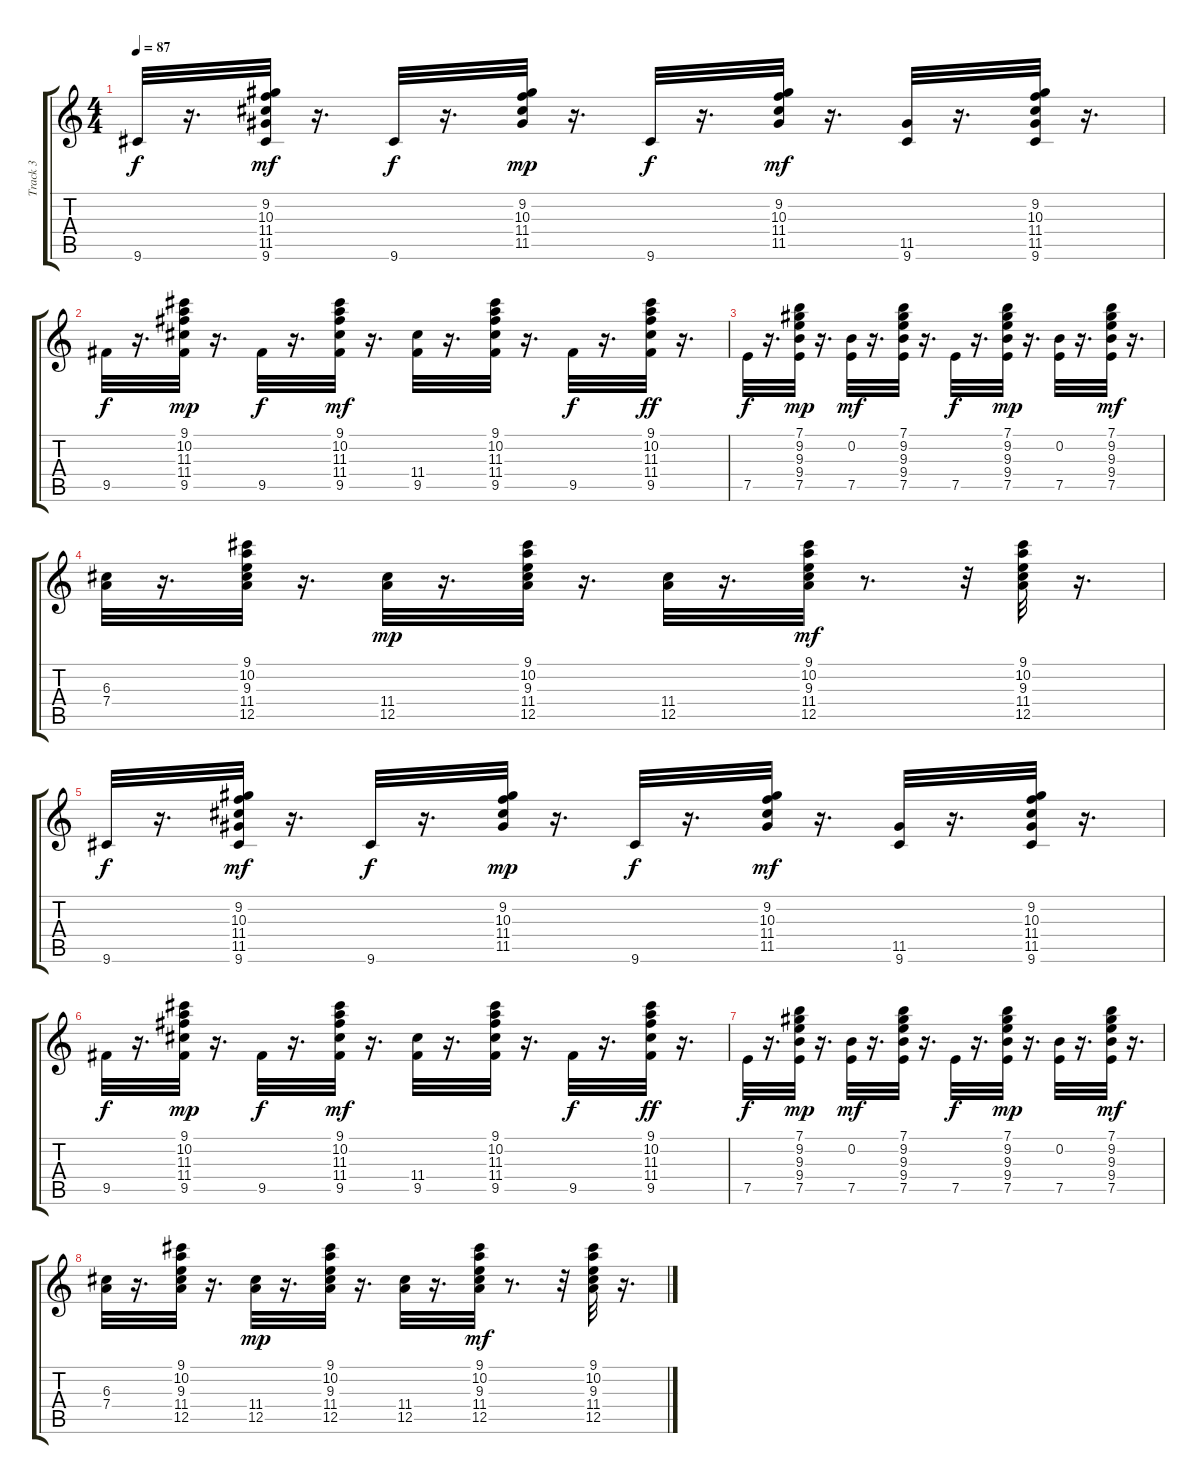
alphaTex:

\track ("Track 3" "Track 3") {instrument acousticguitarsteel}
\staff {score tabs}
\tuning (E4 B3 G3 D3 A2 E2) {hide}
\ts (4 4)
\tempo 87
\clef g2
\ks c
9.6.32{dy f} r.16{d} (9.2 10.3 11.4 11.5 9.6).32{dy mf} r.16{d} 9.6.32{dy f} r.16{d} (9.2 10.3 11.4 11.5).32{dy mp} r.16{d} 9.6.32{dy f} r.16{d} (9.2 10.3 11.4 11.5).32{dy mf} r.16{d} (11.5 9.6).32 r.16{d} (9.2 10.3 11.4 11.5 9.6).32 r.16{d} |
9.5.32{dy f} r.16{d} (9.1 10.2 11.3 11.4 9.5).32{dy mp} r.16{d} 9.5.32{dy f} r.16{d} (9.1 10.2 11.3 11.4 9.5).32{dy mf} r.16{d} (11.4 9.5).32 r.16{d} (9.1 10.2 11.3 11.4 9.5).32 r.16{d} 9.5.32{dy f} r.16{d} (9.1 10.2 11.3 11.4 9.5).32{dy ff} r.16{d} |
7.5.32{dy f} r.16{d} (7.1 9.2 9.3 9.4 7.5).32{dy mp} r.16{d} (0.2 7.5).32{dy mf} r.16{d} (7.1 9.2 9.3 9.4 7.5).32 r.16{d} 7.5.32{dy f} r.16{d} (7.1 9.2 9.3 9.4 7.5).32{dy mp} r.16{d} (0.2 7.5).32 r.16{d} (7.1 9.2 9.3 9.4 7.5).32{dy mf} r.16{d} |
(6.3 7.4).32 r.16{d} (9.1 10.2 9.3 11.4 12.5).32 r.16{d} (11.4 12.5).32{dy mp} r.16{d} (9.1 10.2 9.3 11.4 12.5).32 r.16{d} (11.4 12.5).32 r.16{d} (9.1 10.2 9.3 11.4 12.5).32{dy mf} r.8{d} r.32 (9.1 10.2 9.3 11.4 12.5).32 r.16{d} |
9.6.32{dy f} r.16{d} (9.2 10.3 11.4 11.5 9.6).32{dy mf} r.16{d} 9.6.32{dy f} r.16{d} (9.2 10.3 11.4 11.5).32{dy mp} r.16{d} 9.6.32{dy f} r.16{d} (9.2 10.3 11.4 11.5).32{dy mf} r.16{d} (11.5 9.6).32 r.16{d} (9.2 10.3 11.4 11.5 9.6).32 r.16{d} |
9.5.32{dy f} r.16{d} (9.1 10.2 11.3 11.4 9.5).32{dy mp} r.16{d} 9.5.32{dy f} r.16{d} (9.1 10.2 11.3 11.4 9.5).32{dy mf} r.16{d} (11.4 9.5).32 r.16{d} (9.1 10.2 11.3 11.4 9.5).32 r.16{d} 9.5.32{dy f} r.16{d} (9.1 10.2 11.3 11.4 9.5).32{dy ff} r.16{d} |
7.5.32{dy f} r.16{d} (7.1 9.2 9.3 9.4 7.5).32{dy mp} r.16{d} (0.2 7.5).32{dy mf} r.16{d} (7.1 9.2 9.3 9.4 7.5).32 r.16{d} 7.5.32{dy f} r.16{d} (7.1 9.2 9.3 9.4 7.5).32{dy mp} r.16{d} (0.2 7.5).32 r.16{d} (7.1 9.2 9.3 9.4 7.5).32{dy mf} r.16{d} |
(6.3 7.4).32 r.16{d} (9.1 10.2 9.3 11.4 12.5).32 r.16{d} (11.4 12.5).32{dy mp} r.16{d} (9.1 10.2 9.3 11.4 12.5).32 r.16{d} (11.4 12.5).32 r.16{d} (9.1 10.2 9.3 11.4 12.5).32{dy mf} r.8{d} r.32 (9.1 10.2 9.3 11.4 12.5).32 r.16{d}
